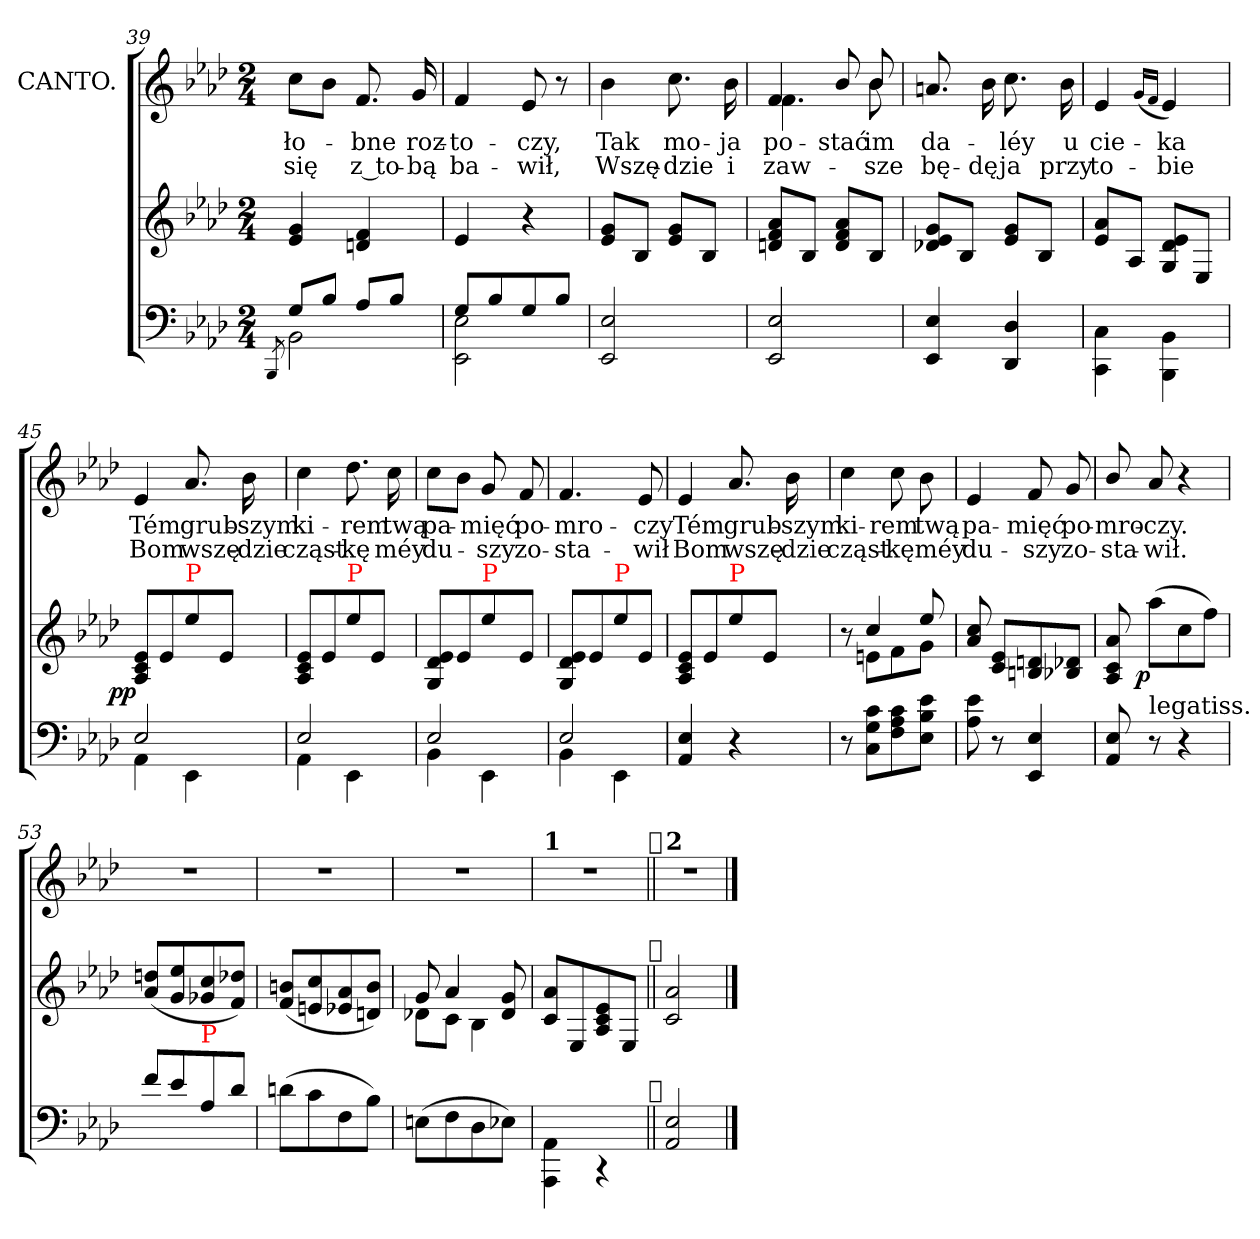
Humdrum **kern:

**kern	**kern	**dynam	**kern	**text	**text
*part2	*part2	*part2	*part1	*part1	*part1
*staff3	*staff2	*staff2/3	*staff1	*staff1	*staff1
*	*	*	*I"CANTO.	*	*
*clefF4	*clefG2	*	*clefG2	*	*
*k[b-e-a-d-]	*k[b-e-a-d-]	*	*k[b-e-a-d-]	*	*
*f:	*f:	*	*f:	*	*
*M2/4	*M2/4	*	*M2/4	*	*
=39	=39	=39	=39	=39	=39
8qBBB-/	.	.	.	.	.
*^	*	*	*	*	*
8GL	2BB-	4g 4e-	.	8cc\L	ło-	się
8B-J	.	.	.	8b-\J	.	.
8A-L	.	4f 4dn	.	8.f	-bne	z to-
8B-J	.	.	.	.	.	.
.	.	.	.	16g	roz-	-bą
=40	=40	=40	=40	=40	=40	=40
8GL	2E- 2EE-	4e-	.	4f	-to-	ba-
8B-	.	.	.	.	.	.
8G	.	4r	.	8e-	-czy,	-wił,
8B-J	.	.	.	8r	.	.
*v	*v	*	*	*	*	*
=41	=41	=41	=41	=41	=41
2E- 2EE-	8g 8e-L	.	4b-	Tak	Wszę-
.	8B-J	.	.	.	.
.	8g 8e-L	.	8.cc	mo-	-dzie
.	8B-J	.	.	.	.
.	.	.	16b-	-ja	i
=42	=42	=42	=42	=42	=42
*	*	*	*^	*	*
2E- 2EE-	8a- 8f 8dnL	.	4f	4.f	po-	zaw-
.	8B-J	.	.	.	.	.
.	8a- 8f 8dL	.	8b-	.	-stać	.
.	8B-J	.	8b-	8b-	im	-sze
*	*	*	*v	*v	*	*
=43	=43	=43	=43	=43	=43
4E- 4EE-	8g 8e- 8d-XL	.	8.an	da-	bę-
.	8B-J	.	.	.	.
.	.	.	16b-	.	-dę
4D- 4DD-	8g 8e-L	.	8.cc	léy	ja
.	8B-J	.	.	.	.
.	.	.	16b-	u	przy
=44	=44	=44	=44	=44	=44
4C\ 4CC\	8a- 8e-L	.	4e-	cie-	to-
.	8A-/J	.	.	.	.
.	.	.	(16qqg/LL	.	.
.	.	.	16qqf/JJ	.	.
4BB-\ 4BBB-\	8e-/ 8d-/ 8G/L	.	4e-)	-ka	-bie
.	8E-/J	.	.	.	.
=45	=45	=45	=45	=45	=45
*^	*	*	*	*	*
!	!	!	!LO:DY:rj	!	!	!
2E-	4AA-	8e-/ 8c/ 8A-/L	pp	4e-	Tém	Bom
.	.	8e-/	.	.	.	.
!	!	!LO:TX:a:color=red:t=P	!	!	!	!
.	4EE-	8ee-\	.	8.a-	grub-	wszę-
.	.	8e-\J	.	.	.	.
.	.	.	.	16b-	-szym	-dzie
=46	=46	=46	=46	=46	=46	=46
2E-	4AA-	8e-/ 8c/ 8A-/L	.	4cc	ki-	cząst-
.	.	8e-/	.	.	.	.
!	!	!LO:TX:a:color=red:t=P	!	!	!	!
.	4EE-	8ee-\	.	8.dd-	-rem	-kę
.	.	8e-\J	.	.	.	.
.	.	.	.	16cc	twą	méy
=47	=47	=47	=47	=47	=47	=47
2E-	4BB-	8e-/ 8d-/ 8G/L	.	8ccL	pa-	du-
.	.	8e-/	.	8b-J	.	.
!	!	!LO:TX:a:color=red:t=P	!	!	!	!
.	4EE-	8ee-\	.	8g	-mięć	-szy
.	.	8e-\J	.	8f	po-	zo-
=48	=48	=48	=48	=48	=48	=48
2E-	4BB-	8e-/ 8d-/ 8G/L	.	4.f	-mro-	-sta-
.	.	8e-/	.	.	.	.
!	!	!LO:TX:a:color=red:t=P	!	!	!	!
.	4EE-	8ee-\	.	.	.	.
.	.	8e-\J	.	8e-	-czy	-wił
*v	*v	*	*	*	*	*
=49	=49	=49	=49	=49	=49
4E-/ 4AA-/	8e-/ 8c/ 8A-/L	.	4e-	Tém	Bom
.	8e-/	.	.	.	.
!	!LO:TX:a:color=red:t=P	!	!	!	!
4r	8ee-\	.	8.a-	grub-	wszę-
.	8e-\J	.	.	.	.
.	.	.	16b-	-szym	-dzie
=50	=50	=50	=50	=50	=50
*	*^	*	*	*	*
8r	8r	8ryy	.	4cc	ki-	cząst-
8c 8G 8CL	4cc	8enL	.	.	.	.
8c 8A- 8F	.	8f	.	8cc	-rem	-kę
8e- 8B- 8E-J	8ee-	8gJ	.	8b-	twą	méy
*	*v	*v	*	*	*	*
=51	=51	=51	=51	=51	=51
8e- 8A-	8cc/ 8a-/	.	4e-	pa-	du-
8r	8e- 8cL	.	.	.	.
4E- 4EE-	8dn 8Bn	.	8f	-mięć	-szy
.	8d-X 8B-XJ	.	8g	po-	zo-
=52	=52	=52	=52	=52	=52
8E- 8AA-	8a- 8c 8A-	.	8b-/	-mro-	-sta-
!LO:TX:a:t=legatiss.	!	!	!	!	!
!	!	!LO:DY:rj	!	!	!
8r	(>8aa-L	p	8a-	-czy.	wił.
4r	8cc	.	4r	.	.
.	8ffJ)	.	.	.	.
=53	=53	=53	=53	=53	=53
8f\L	(>8ddn/ 8a-/L	.	2rdd	.	.
8e-\	8ee-/ 8g/	.	.	.	.
!LO:TX:a:color=red:t=P	!	!	!	!	!
8A-/	8cc/ 8g-X/	.	.	.	.
8d-/J	8dd-X/ 8f/J)	.	.	.	.
=54	=54	=54	=54	=54	=54
(8dnL	(>8bn 8fL	.	2rdd	.	.
8c	8cc 8en	.	.	.	.
8F	8a- 8e-X	.	.	.	.
8B-J)	8b 8dnJ)	.	.	.	.
=55	=55	=55	=55	=55	=55
*	*^	*	*	*	*
(8EnL	8g	8d-XL	.	2rdd	.	.
8F	4a-	8cJ	.	.	.	.
8D-	.	4B-	.	.	.	.
8E-XJ)	8g 8d-	.	.	.	.	.
*	*v	*v	*	*	*	*
=56	=56	=56	=56	=56	=56
!	!	!	!LO:TX:a:B:t=1	!	!
4AA-\ 4AAA-\	8a- 8cL	.	2rdd	.	.
.	8E-/	.	.	.	.
4rCC	8e- 8c 8A-	.	.	.	.
.	8E-/J	.	.	.	.
!	!	!	!LO:TX:a:t=𝄋	!	!
!	!LO:TX:a:t=𝄋	!	!	!	!
!LO:TX:a:t=𝄋	!	!	!	!	!
=57||	=57||	=57||	=57||	=57||	=57||
!	!	!	!LO:TX:a:B:t=2	!	!
2E-/ 2AA-/	2a- 2c	.	2rdd	.	.
==	==	==	==	==	==
*-	*-	*-	*-	*-	*-
